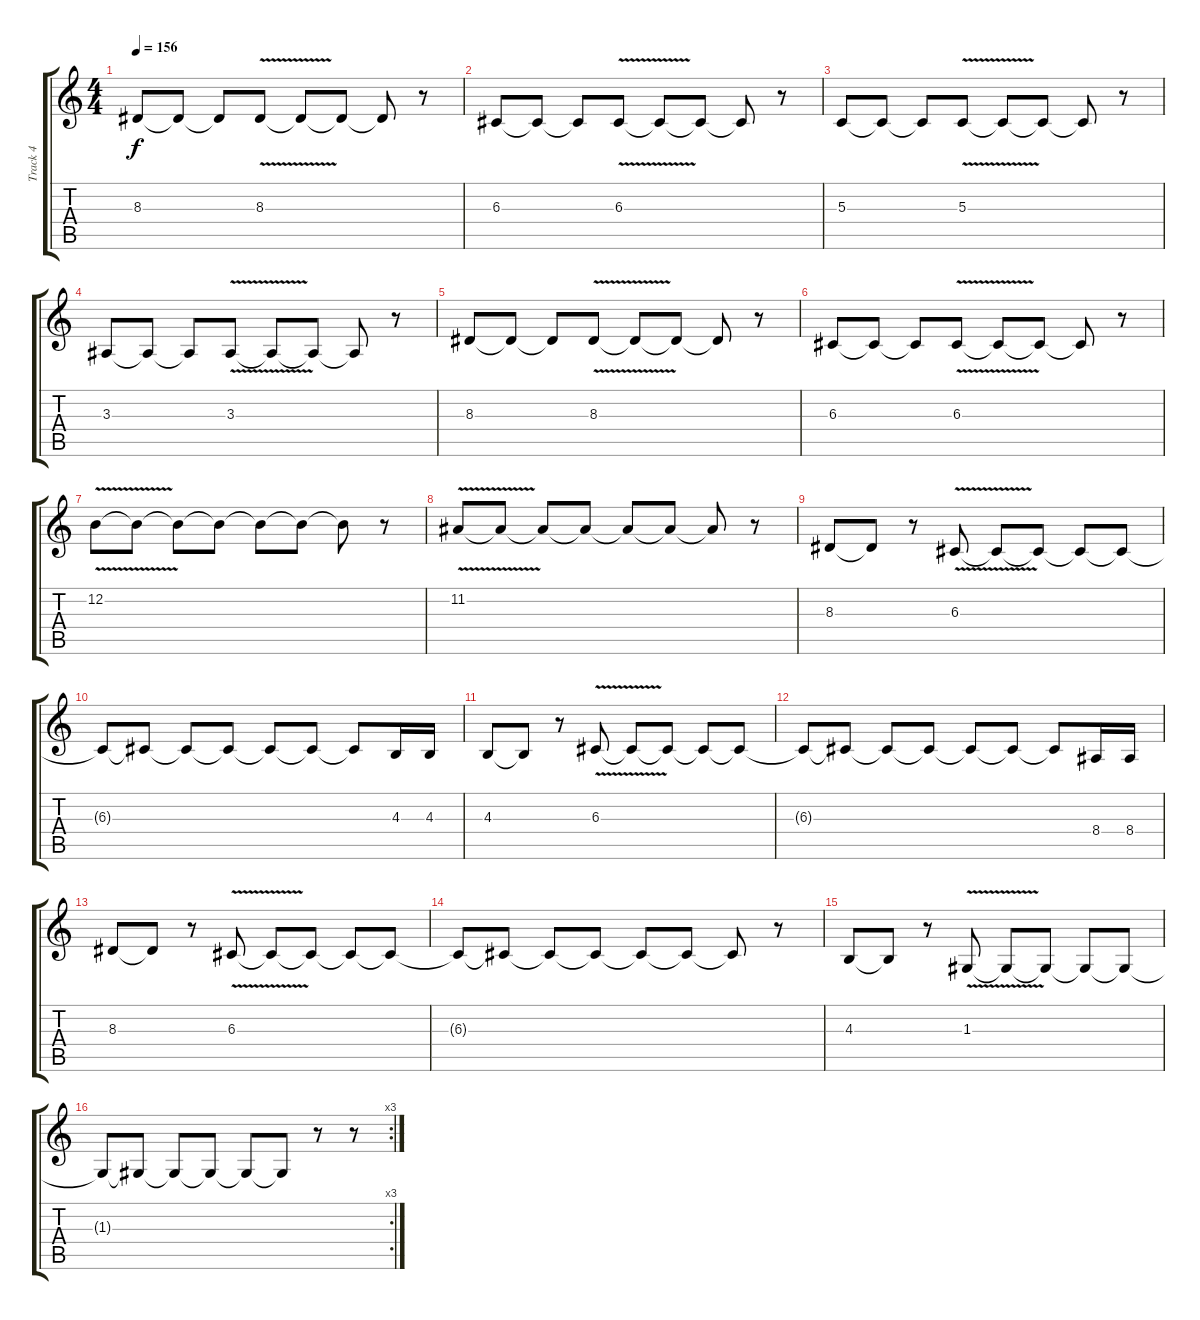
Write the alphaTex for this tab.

\track ("Track 4" "Track 4") {instrument lead5charang}
\staff {score tabs}
\tuning (E4 B3 G3 D3 A2 E2) {hide}
\ts (4 4)
\tempo 156
\clef g2
\ks c
8.3.8{dy f} 8.3{t}.8 8.3{t}.8 8.3{v}.8 8.3{t}.8 8.3{t}.8 8.3{t}.8 r.8 |
6.3.8 6.3{t}.8 6.3{t}.8 6.3{v}.8 6.3{t}.8 6.3{t}.8 6.3{t}.8 r.8 |
5.3.8 5.3{t}.8 5.3{t}.8 5.3{v}.8 5.3{t}.8 5.3{t}.8 5.3{t}.8 r.8 |
3.3.8 3.3{t}.8 3.3{t}.8 3.3{v}.8 3.3{t}.8 3.3{t}.8 3.3{t}.8 r.8 |
8.3.8 8.3{t}.8 8.3{t}.8 8.3{v}.8 8.3{t}.8 8.3{t}.8 8.3{t}.8 r.8 |
6.3.8 6.3{t}.8 6.3{t}.8 6.3{v}.8 6.3{t}.8 6.3{t}.8 6.3{t}.8 r.8 |
12.2{v}.8 12.2{t}.8 12.2{t}.8 12.2{t}.8 12.2{t}.8 12.2{t}.8 12.2{t}.8 r.8 |
11.2{v}.8 11.2{t}.8 11.2{t}.8 11.2{t}.8 11.2{t}.8 11.2{t}.8 11.2{t}.8 r.8 |
8.3.8 8.3{t}.8 r.8 6.3{v}.8 6.3{t}.8 6.3{t}.8 6.3{t}.8 6.3{t}.8 |
6.3{t}.8 6.3{t}.8 6.3{t}.8 6.3{t}.8 6.3{t}.8 6.3{t}.8 6.3{t}.8 4.3.16 4.3.16 |
4.3.8 4.3{t}.8 r.8 6.3{v}.8 6.3{t}.8 6.3{t}.8 6.3{t}.8 6.3{t}.8 |
6.3{t}.8 6.3{t}.8 6.3{t}.8 6.3{t}.8 6.3{t}.8 6.3{t}.8 6.3{t}.8 8.4.16 8.4.16 |
8.3.8 8.3{t}.8 r.8 6.3{v}.8 6.3{t}.8 6.3{t}.8 6.3{t}.8 6.3{t}.8 |
6.3{t}.8 6.3{t}.8 6.3{t}.8 6.3{t}.8 6.3{t}.8 6.3{t}.8 6.3{t}.8 r.8 |
4.3.8 4.3{t}.8 r.8 1.3{v}.8 1.3{t}.8 1.3{t}.8 1.3{t}.8 1.3{t}.8 |
\rc 3
1.3{t}.8 1.3{t}.8 1.3{t}.8 1.3{t}.8 1.3{t}.8 1.3{t}.8 r.8 r.8
